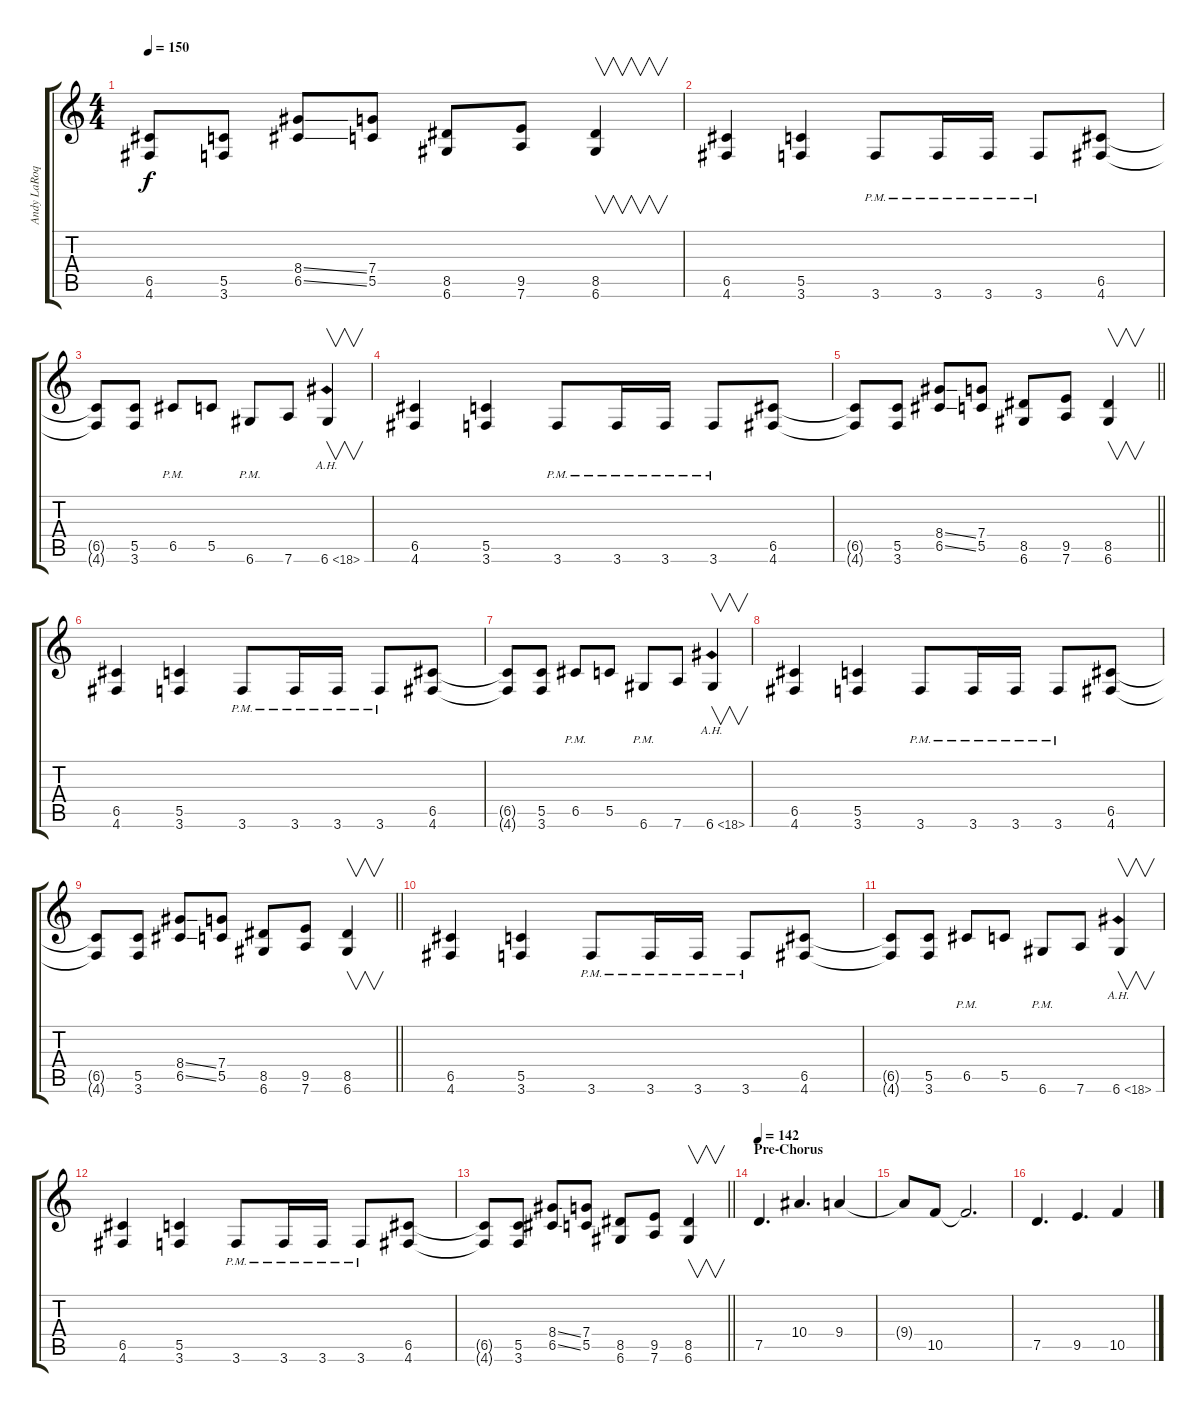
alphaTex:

\track ("Andy LaRoque" "Andy LaRoq") {instrument distortionguitar}
\staff {score tabs}
\tuning (D4 A3 F3 C3 G2 D2) {hide}
\ts (4 4)
\tempo 150
\clef g2
\ks c
(6.5{t} 4.6{t}).8{dy f} (5.5 3.6).8 (8.4{ss} 6.5{ss}).8 (7.4 5.5).8 (8.5 6.6).8 (9.5 7.6).8 (8.5 6.6).4{v} |
(6.5 4.6).4 (5.5 3.6).4 3.6{pm}.8 3.6{pm}.16 3.6{pm}.16 3.6{pm}.8 (6.5 4.6).8 |
(6.5{t} 4.6{t}).8 (5.5 3.6).8 6.5{pm}.8 5.5.8 6.6{pm}.8 7.6.8 6.6{ah 12}.4{v} |
(6.5 4.6).4 (5.5 3.6).4 3.6{pm}.8 3.6{pm}.16 3.6{pm}.16 3.6{pm}.8 (6.5 4.6).8 |
\barLineRight lightlight
(6.5{t} 4.6{t}).8 (5.5 3.6).8 (8.4{ss} 6.5{ss}).8 (7.4 5.5).8 (8.5 6.6).8 (9.5 7.6).8 (8.5 6.6).4{v} |
(6.5 4.6).4 (5.5 3.6).4 3.6{pm}.8 3.6{pm}.16 3.6{pm}.16 3.6{pm}.8 (6.5 4.6).8 |
(6.5{t} 4.6{t}).8 (5.5 3.6).8 6.5{pm}.8 5.5.8 6.6{pm}.8 7.6.8 6.6{ah 12}.4{v} |
(6.5 4.6).4 (5.5 3.6).4 3.6{pm}.8 3.6{pm}.16 3.6{pm}.16 3.6{pm}.8 (6.5 4.6).8 |
\barLineRight lightlight
(6.5{t} 4.6{t}).8 (5.5 3.6).8 (8.4{ss} 6.5{ss}).8 (7.4 5.5).8 (8.5 6.6).8 (9.5 7.6).8 (8.5 6.6).4{v} |
(6.5 4.6).4 (5.5 3.6).4 3.6{pm}.8 3.6{pm}.16 3.6{pm}.16 3.6{pm}.8 (6.5 4.6).8 |
(6.5{t} 4.6{t}).8 (5.5 3.6).8 6.5{pm}.8 5.5.8 6.6{pm}.8 7.6.8 6.6{ah 12}.4{v} |
(6.5 4.6).4 (5.5 3.6).4 3.6{pm}.8 3.6{pm}.16 3.6{pm}.16 3.6{pm}.8 (6.5 4.6).8 |
\barLineRight lightlight
(6.5{t} 4.6{t}).8 (5.5 3.6).8 (8.4{ss} 6.5{ss}).8 (7.4 5.5).8 (8.5 6.6).8 (9.5 7.6).8 (8.5 6.6).4{v} |
\section ("" "Pre-Chorus")
\tempo 142
7.5.4{d} 10.4.4{d} 9.4.4 |
9.4{t}.8 10.5.8 10.5{t}.2{d} |
7.5.4{d} 9.5.4{d} 10.5.4
